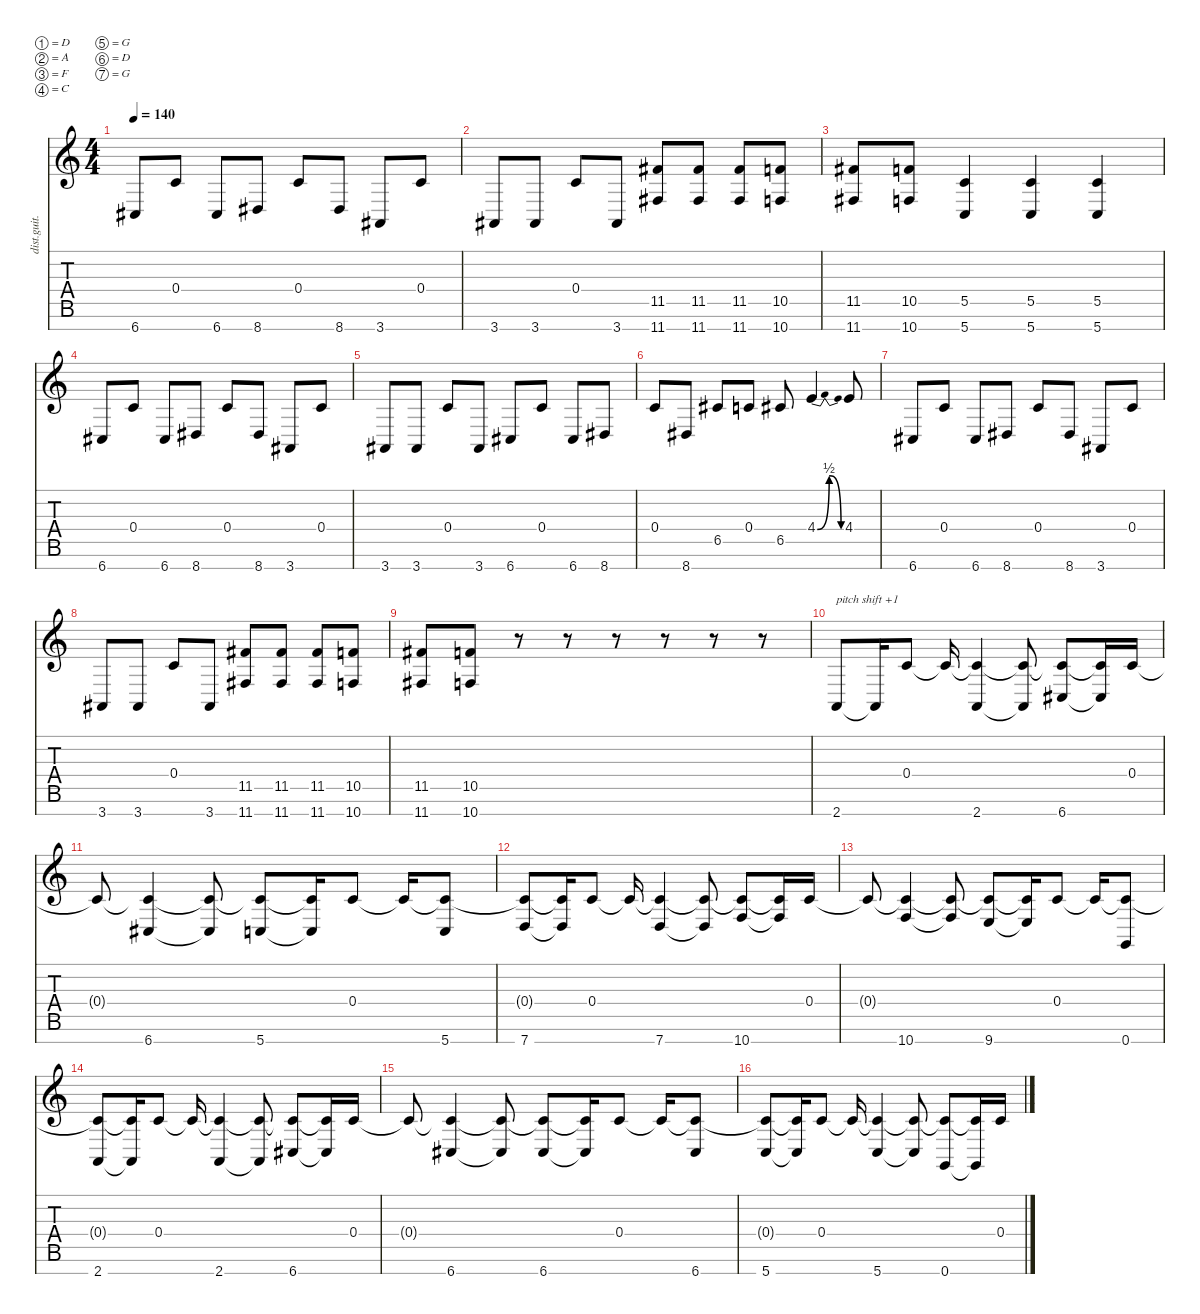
\defaultSystemsLayout 4
\hideDynamics
\bracketExtendMode nobrackets
\otherSystemsTrackNameOrientation horizontal
\track ("Distortion Guitar" "dist.guit.") {instrument distortionguitar}
\staff {score tabs}
\tuning (D4 A3 F3 C3 G2 D2 G1)
\ts (4 4)
\tempo 140
\clef g2
\ks c
6.7{acc #}.8{dy mf beam Up} 0.4.8{beam Up} 6.7{acc #}.8{beam Up} 8.7{acc #}.8{beam Up} 0.4.8{beam Up} 8.7{acc #}.8{beam Up} 3.7{acc #}.8{beam Up} 0.4.8{beam Up} |
3.7{acc #}.8{beam Up} 3.7{acc #}.8{beam Up} 0.4.8{beam Up} 3.7{acc #}.8{beam Up} (11.7{acc #} 11.5{acc #}).8{beam Up} (11.7{acc #} 11.5{acc #}).8{beam Up} (11.7{acc #} 11.5{acc #}).8{beam Up} (10.7 10.5).8{beam Up} |
(11.7{acc #} 11.5{acc #}).8{beam Up} (10.7 10.5).8{beam Up} (5.7 5.5).4{beam Up} (5.7 5.5).4{beam Up} (5.7 5.5).4{beam Up} |
6.7{acc #}.8{beam Up} 0.4.8{beam Up} 6.7{acc #}.8{beam Up} 8.7{acc #}.8{beam Up} 0.4.8{beam Up} 8.7{acc #}.8{beam Up} 3.7{acc #}.8{beam Up} 0.4.8{beam Up} |
3.7{acc #}.8{beam Up} 3.7{acc #}.8{beam Up} 0.4.8{beam Up} 3.7{acc #}.8{beam Up} 6.7{acc #}.8{beam Up} 0.4.8{beam Up} 6.7{acc #}.8{beam Up} 8.7{acc #}.8{beam Up} |
0.4.8{beam Up} 8.7{acc #}.8{beam Up} 6.5{acc #}.8{beam Up} 0.4.8{beam Up} 6.5{acc #}.8{beam Up} 4.4{be (bendrelease 0 0 10.2 2 20.4 2 30 0)}.4{beam Up} 4.4.8{beam Up} |
6.7{acc #}.8{beam Up} 0.4.8{beam Up} 6.7{acc #}.8{beam Up} 8.7{acc #}.8{beam Up} 0.4.8{beam Up} 8.7{acc #}.8{beam Up} 3.7{acc #}.8{beam Up} 0.4.8{beam Up} |
3.7{acc #}.8{beam Up} 3.7{acc #}.8{beam Up} 0.4.8{beam Up} 3.7{acc #}.8{beam Up} (11.7{acc #} 11.5{acc #}).8{beam Up} (11.7{acc #} 11.5{acc #}).8{beam Up} (11.7{acc #} 11.5{acc #}).8{beam Up} (10.7 10.5).8{beam Up} |
(11.7{acc #} 11.5{acc #}).8{beam Up} (10.5 10.7).8{beam Up} r.8{beam Up} r.8{beam Up} r.8{beam Up} r.8{beam Up} r.8{beam Up} r.8{beam Up} |
2.7.8{txt "pitch shift +1" beam Up} 2.7{t}.16{beam Up} 0.4.8{beam Up} 0.4{t}.16{beam Up} (2.7 0.4{t}).4{beam Up} (0.4{t} 2.7{t}).8{beam Up} (6.7{acc #} 0.4{t}).8{beam Up} (6.7{t acc #} 0.4{t}).16{beam Up} 0.4.16{beam Up} |
0.4{t}.8{beam Up} (6.7{acc #} 0.4{t}).4{beam Up} (6.7{t acc #} 0.4{t}).8{beam Up} (5.7 0.4{t}).8{beam Up} (5.7{t} 0.4{t}).16{beam Up} 0.4.8{beam Up} 0.4{t}.16{beam Up} (5.7 0.4{t}).8{beam Up} |
(7.7 0.4{t}).8{beam Up} (7.7{t} 0.4{t}).16{beam Up} 0.4.8{beam Up} 0.4{t}.16{beam Up} (7.7 0.4{t}).4{beam Up} (7.7{t} 0.4{t}).8{beam Up} (10.7 0.4{t}).8{beam Up} (10.7{t} 0.4{t}).16{beam Up} 0.4.16{beam Up} |
0.4{t}.8{beam Up} (10.7 0.4{t}).4{beam Up} (10.7{t} 0.4{t}).8{beam Up} (9.7 0.4{t}).8{beam Up} (9.7{t} 0.4{t}).16{beam Up} 0.4.8{beam Up} 0.4{t}.16{beam Up} (0.7 0.4{t}).8{beam Up} |
(2.7 0.4{t}).8{beam Up} (2.7{t} 0.4{t}).16{beam Up} 0.4.8{beam Up} 0.4{t}.16{beam Up} (2.7 0.4{t}).4{beam Up} (2.7{t} 0.4{t}).8{beam Up} (6.7{acc #} 0.4{t}).8{beam Up} (6.7{t acc #} 0.4{t}).16{beam Up} 0.4.16{beam Up} |
0.4{t}.8{beam Up} (6.7{acc #} 0.4{t}).4{beam Up} (6.7{t acc #} 0.4{t}).8{beam Up} (6.7{acc #} 0.4{t}).8{beam Up} (6.7{t acc #} 0.4{t}).16{beam Up} 0.4.8{beam Up} 0.4{t}.16{beam Up} (6.7{acc #} 0.4{t}).8{beam Up} |
(5.7 0.4{t}).8{beam Up} (5.7{t} 0.4{t}).16{beam Up} 0.4.8{beam Up} 0.4{t}.16{beam Up} (5.7 0.4{t}).4{beam Up} (5.7{t} 0.4{t}).8{beam Up} (0.7 0.4{t}).8{beam Up} (0.7{t} 0.4{t}).16{beam Up} 0.4.16{beam Up}
